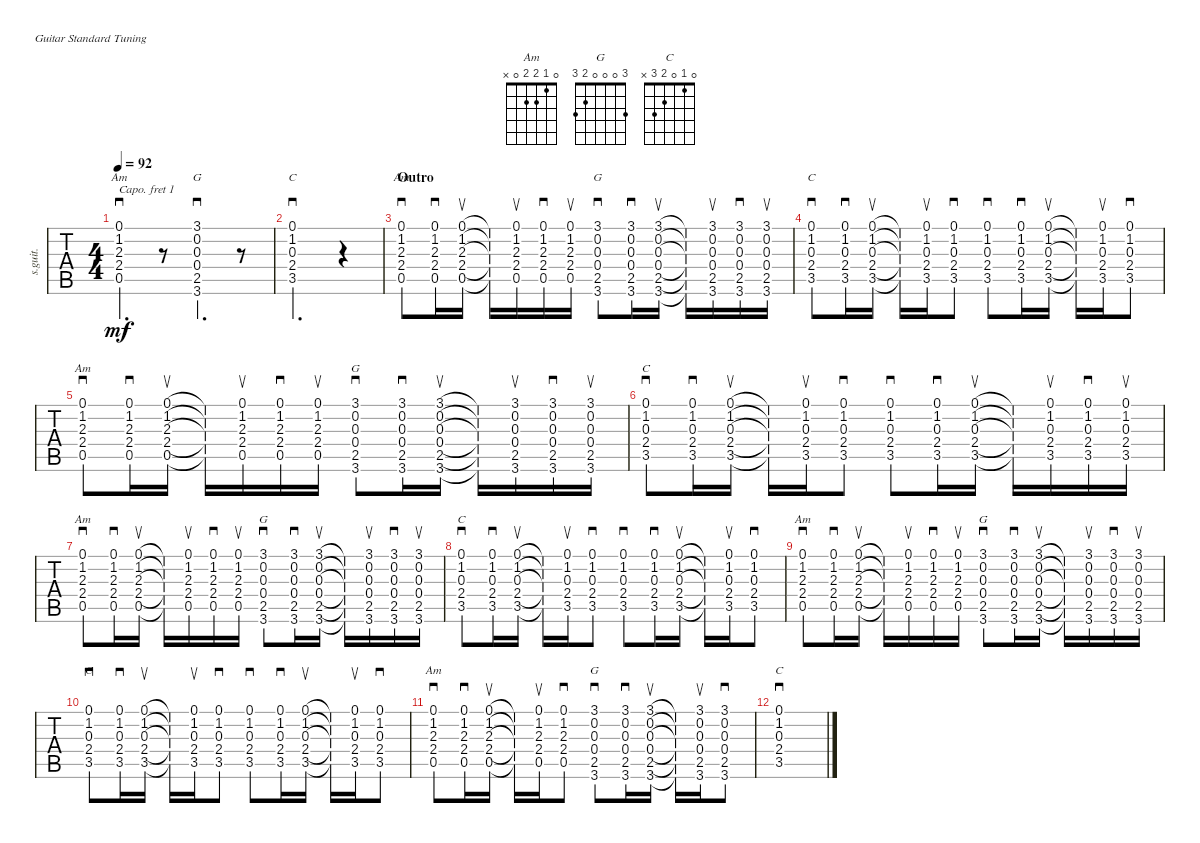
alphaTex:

\defaultSystemsLayout 4
\bracketExtendMode nobrackets
\track ("HRV Advanced Rhythm" "s.guit.") {instrument acousticguitarsteel}
\staff {tabs}
\capo 1
\tuning (E4 B3 G3 D3 A2 E2)
\displaytranspose 0
\chord ("Am" 0 1 2 2 0 x)
\chord ("G" 3 0 0 0 2 3)
\chord ("C" 0 1 0 2 3 x)
\ts (4 4)
\tempo 92
\clef g2
\ks aminor
(0.5{acc #} 2.4 2.3{acc #} 1.2{acc #} 0.1).4{d sd ch "Am" dy mf} r.8 (3.6{acc #} 2.5 0.4{acc #} 0.3{acc #} 0.2 3.1{acc #}).4{d sd ch "G"} r.8 |
(3.5{acc #} 2.4 0.3{acc #} 1.2{acc #} 0.1).2{d sd ch "C"} r.4 |
\section ("" "Outro")
(0.5{acc #} 2.4 2.3{acc #} 1.2{acc #} 0.1).8{sd ch "Am"} (0.5{acc #} 2.4 2.3{acc #} 1.2{acc #} 0.1).16{sd} (0.5{acc #} 2.4 2.3{acc #} 1.2{acc #} 0.1).16{su} (0.5{t acc #} 2.4{t} 2.3{t acc #} 1.2{t acc #} 0.1{t}).16 (0.5{acc #} 2.4 2.3{acc #} 1.2{acc #} 0.1).16{su} (0.5{acc #} 2.4 2.3{acc #} 1.2{acc #} 0.1).16{sd} (0.5{acc #} 2.4 2.3{acc #} 1.2{acc #} 0.1).16{su} (2.5 0.4{acc #} 0.3{acc #} 0.2 3.1{acc #} 3.6{acc #}).8{sd ch "G"} (3.6{acc #} 2.5 0.4{acc #} 0.3{acc #} 0.2 3.1{acc #}).16{sd} (2.5 0.4{acc #} 0.3{acc #} 0.2 3.1{acc #} 3.6{acc #}).16{su} (2.5{t} 0.4{t acc #} 0.3{t acc #} 0.2{t} 3.1{t acc #} 3.6{t acc #}).16 (3.6{acc #} 2.5 0.4{acc #} 0.3{acc #} 0.2 3.1{acc #}).16{su} (2.5 0.4{acc #} 0.3{acc #} 0.2 3.1{acc #} 3.6{acc #}).16{sd} (2.5 0.4{acc #} 0.3{acc #} 0.2 3.1{acc #} 3.6{acc #}).16{su} |
(3.5{acc #} 2.4 0.3{acc #} 1.2{acc #} 0.1).8{sd ch "C"} (3.5{acc #} 2.4 0.3{acc #} 1.2{acc #} 0.1).16{sd} (3.5{acc #} 2.4 0.3{acc #} 1.2{acc #} 0.1).16{su} (3.5{t acc #} 2.4{t} 0.3{t acc #} 1.2{t acc #} 0.1{t}).16 (3.5{acc #} 2.4 0.3{acc #} 1.2{acc #} 0.1).16{su} (3.5{acc #} 2.4 0.3{acc #} 1.2{acc #} 0.1).8{sd} (3.5{acc #} 2.4 0.3{acc #} 1.2{acc #} 0.1).8{sd} (3.5{acc #} 2.4 0.3{acc #} 1.2{acc #} 0.1).16{sd} (3.5{acc #} 2.4 0.3{acc #} 1.2{acc #} 0.1).16{su} (3.5{t acc #} 2.4{t} 0.3{t acc #} 1.2{t acc #} 0.1{t}).16 (3.5{acc #} 2.4 0.3{acc #} 1.2{acc #} 0.1).16{su} (3.5{acc #} 2.4 0.3{acc #} 1.2{acc #} 0.1).8{sd} |
(0.5{acc #} 2.4 2.3{acc #} 1.2{acc #} 0.1).8{sd ch "Am"} (0.5{acc #} 2.4 2.3{acc #} 1.2{acc #} 0.1).16{sd} (0.5{acc #} 2.4 2.3{acc #} 1.2{acc #} 0.1).16{su} (0.5{t acc #} 2.4{t} 2.3{t acc #} 1.2{t acc #} 0.1{t}).16 (0.5{acc #} 2.4 2.3{acc #} 1.2{acc #} 0.1).16{su} (0.5{acc #} 2.4 2.3{acc #} 1.2{acc #} 0.1).16{sd} (0.5{acc #} 2.4 2.3{acc #} 1.2{acc #} 0.1).16{su} (2.5 0.4{acc #} 0.3{acc #} 0.2 3.1{acc #} 3.6{acc #}).8{sd ch "G"} (3.6{acc #} 2.5 0.4{acc #} 0.3{acc #} 0.2 3.1{acc #}).16{sd} (2.5 0.4{acc #} 0.3{acc #} 0.2 3.1{acc #} 3.6{acc #}).16{su} (2.5{t} 0.4{t acc #} 0.3{t acc #} 0.2{t} 3.1{t acc #} 3.6{t acc #}).16 (3.6{acc #} 2.5 0.4{acc #} 0.3{acc #} 0.2 3.1{acc #}).16{su} (2.5 0.4{acc #} 0.3{acc #} 0.2 3.1{acc #} 3.6{acc #}).16{sd} (2.5 0.4{acc #} 0.3{acc #} 0.2 3.1{acc #} 3.6{acc #}).16{su} |
(3.5{acc #} 2.4 0.3{acc #} 1.2{acc #} 0.1).8{sd ch "C"} (3.5{acc #} 2.4 0.3{acc #} 1.2{acc #} 0.1).16{sd} (3.5{acc #} 2.4 0.3{acc #} 1.2{acc #} 0.1).16{su} (3.5{t acc #} 2.4{t} 0.3{t acc #} 1.2{t acc #} 0.1{t}).16 (3.5{acc #} 2.4 0.3{acc #} 1.2{acc #} 0.1).16{su} (3.5{acc #} 2.4 0.3{acc #} 1.2{acc #} 0.1).8{sd} (3.5{acc #} 2.4 0.3{acc #} 1.2{acc #} 0.1).8{sd} (3.5{acc #} 2.4 0.3{acc #} 1.2{acc #} 0.1).16{sd} (3.5{acc #} 2.4 0.3{acc #} 1.2{acc #} 0.1).16{su} (3.5{t acc #} 2.4{t} 0.3{t acc #} 1.2{t acc #} 0.1{t}).16 (3.5{acc #} 2.4 0.3{acc #} 1.2{acc #} 0.1).16{su} (3.5{acc #} 2.4 0.3{acc #} 1.2{acc #} 0.1).16{sd} (3.5{acc #} 2.4 0.3{acc #} 1.2{acc #} 0.1).16{su} |
(0.5{acc #} 2.4 2.3{acc #} 1.2{acc #} 0.1).8{sd ch "Am"} (0.5{acc #} 2.4 2.3{acc #} 1.2{acc #} 0.1).16{sd} (0.5{acc #} 2.4 2.3{acc #} 1.2{acc #} 0.1).16{su} (0.5{t acc #} 2.4{t} 2.3{t acc #} 1.2{t acc #} 0.1{t}).16 (0.5{acc #} 2.4 2.3{acc #} 1.2{acc #} 0.1).16{su} (0.5{acc #} 2.4 2.3{acc #} 1.2{acc #} 0.1).16{sd} (0.5{acc #} 2.4 2.3{acc #} 1.2{acc #} 0.1).16{su} (2.5 0.4{acc #} 0.3{acc #} 0.2 3.1{acc #} 3.6{acc #}).8{sd ch "G"} (3.6{acc #} 2.5 0.4{acc #} 0.3{acc #} 0.2 3.1{acc #}).16{sd} (2.5 0.4{acc #} 0.3{acc #} 0.2 3.1{acc #} 3.6{acc #}).16{su} (2.5{t} 0.4{t acc #} 0.3{t acc #} 0.2{t} 3.1{t acc #} 3.6{t acc #}).16 (3.6{acc #} 2.5 0.4{acc #} 0.3{acc #} 0.2 3.1{acc #}).16{su} (2.5 0.4{acc #} 0.3{acc #} 0.2 3.1{acc #} 3.6{acc #}).16{sd} (2.5 0.4{acc #} 0.3{acc #} 0.2 3.1{acc #} 3.6{acc #}).16{su} |
(3.5{acc #} 2.4 0.3{acc #} 1.2{acc #} 0.1).8{sd ch "C"} (3.5{acc #} 2.4 0.3{acc #} 1.2{acc #} 0.1).16{sd} (3.5{acc #} 2.4 0.3{acc #} 1.2{acc #} 0.1).16{su} (3.5{t acc #} 2.4{t} 0.3{t acc #} 1.2{t acc #} 0.1{t}).16 (3.5{acc #} 2.4 0.3{acc #} 1.2{acc #} 0.1).16{su} (3.5{acc #} 2.4 0.3{acc #} 1.2{acc #} 0.1).8{sd} (3.5{acc #} 2.4 0.3{acc #} 1.2{acc #} 0.1).8{sd} (3.5{acc #} 2.4 0.3{acc #} 1.2{acc #} 0.1).16{sd} (3.5{acc #} 2.4 0.3{acc #} 1.2{acc #} 0.1).16{su} (3.5{t acc #} 2.4{t} 0.3{t acc #} 1.2{t acc #} 0.1{t}).16 (3.5{acc #} 2.4 0.3{acc #} 1.2{acc #} 0.1).16{su} (3.5{acc #} 2.4 0.3{acc #} 1.2{acc #} 0.1).8{sd} |
(0.5{acc #} 2.4 2.3{acc #} 1.2{acc #} 0.1).8{sd ch "Am"} (0.5{acc #} 2.4 2.3{acc #} 1.2{acc #} 0.1).16{sd} (0.5{acc #} 2.4 2.3{acc #} 1.2{acc #} 0.1).16{su} (0.5{t acc #} 2.4{t} 2.3{t acc #} 1.2{t acc #} 0.1{t}).16 (0.5{acc #} 2.4 2.3{acc #} 1.2{acc #} 0.1).16{su} (0.5{acc #} 2.4 2.3{acc #} 1.2{acc #} 0.1).16{sd} (0.5{acc #} 2.4 2.3{acc #} 1.2{acc #} 0.1).16{su} (2.5 0.4{acc #} 0.3{acc #} 0.2 3.1{acc #} 3.6{acc #}).8{sd ch "G"} (3.6{acc #} 2.5 0.4{acc #} 0.3{acc #} 0.2 3.1{acc #}).16{sd} (2.5 0.4{acc #} 0.3{acc #} 0.2 3.1{acc #} 3.6{acc #}).16{su} (2.5{t} 0.4{t acc #} 0.3{t acc #} 0.2{t} 3.1{t acc #} 3.6{t acc #}).16 (3.6{acc #} 2.5 0.4{acc #} 0.3{acc #} 0.2 3.1{acc #}).16{su} (2.5 0.4{acc #} 0.3{acc #} 0.2 3.1{acc #} 3.6{acc #}).16{sd} (2.5 0.4{acc #} 0.3{acc #} 0.2 3.1{acc #} 3.6{acc #}).16{su} |
(3.5{acc #} 2.4 0.3{acc #} 1.2{acc #} 0.1).8{sd ch "C"} (3.5{acc #} 2.4 0.3{acc #} 1.2{acc #} 0.1).16{sd} (3.5{acc #} 2.4 0.3{acc #} 1.2{acc #} 0.1).16{su} (3.5{t acc #} 2.4{t} 0.3{t acc #} 1.2{t acc #} 0.1{t}).16 (3.5{acc #} 2.4 0.3{acc #} 1.2{acc #} 0.1).16{su} (3.5{acc #} 2.4 0.3{acc #} 1.2{acc #} 0.1).8{sd} (3.5{acc #} 2.4 0.3{acc #} 1.2{acc #} 0.1).8{sd} (3.5{acc #} 2.4 0.3{acc #} 1.2{acc #} 0.1).16{sd} (3.5{acc #} 2.4 0.3{acc #} 1.2{acc #} 0.1).16{su} (3.5{t acc #} 2.4{t} 0.3{t acc #} 1.2{t acc #} 0.1{t}).16 (3.5{acc #} 2.4 0.3{acc #} 1.2{acc #} 0.1).16{su} (3.5{acc #} 2.4 0.3{acc #} 1.2{acc #} 0.1).8{sd} |
(0.5{acc #} 2.4 2.3{acc #} 1.2{acc #} 0.1).8{sd ch "Am"} (0.5{acc #} 2.4 2.3{acc #} 1.2{acc #} 0.1).16{sd} (0.5{acc #} 2.4 2.3{acc #} 1.2{acc #} 0.1).16{su} (0.5{t acc #} 2.4{t} 2.3{t acc #} 1.2{t acc #} 0.1{t}).16 (0.5{acc #} 2.4 2.3{acc #} 1.2{acc #} 0.1).16{su} (0.5{acc #} 2.4 2.3{acc #} 1.2{acc #} 0.1).8{sd} (2.5 0.4{acc #} 0.3{acc #} 0.2 3.1{acc #} 3.6{acc #}).8{sd ch "G"} (3.6{acc #} 2.5 0.4{acc #} 0.3{acc #} 0.2 3.1{acc #}).16{sd} (2.5 0.4{acc #} 0.3{acc #} 0.2 3.1{acc #} 3.6{acc #}).16{su} (2.5{t} 0.4{t acc #} 0.3{t acc #} 0.2{t} 3.1{t acc #} 3.6{t acc #}).16 (3.6{acc #} 2.5 0.4{acc #} 0.3{acc #} 0.2 3.1{acc #}).16{su} (2.5 0.4{acc #} 0.3{acc #} 0.2 3.1{acc #} 3.6{acc #}).8{sd} |
(3.5{acc #} 2.4 0.3{acc #} 1.2{acc #} 0.1).1{sd ch "C"}
